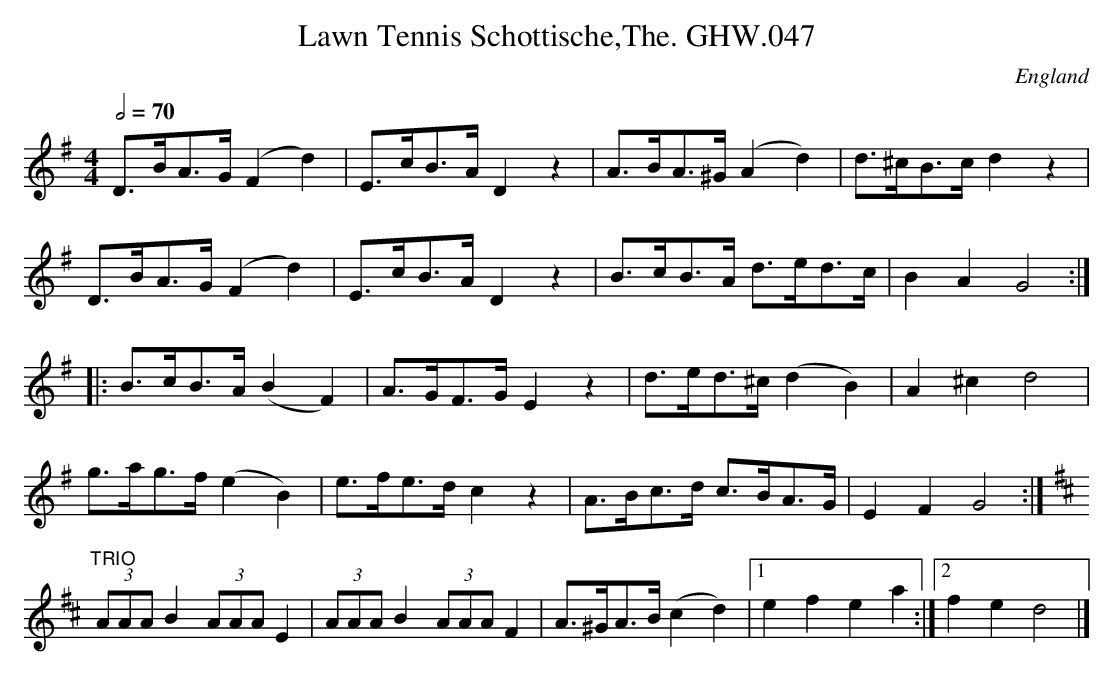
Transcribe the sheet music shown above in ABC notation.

X:1
T:Lawn Tennis Schottische,The. GHW.047
M:4/4
L:1/8
Q:1/2=70
O:England
K:G major
D>BA>G (F2d2)|E>cB>A D2 z2|A>BA>^G (A2 d2)|d>^cB>c d2 z2|!
D>BA>G (F2d2)|E>cB>A D2 z2|B>cB>A d>ed>c|B2A2G4:|!
|:B>cB>A (B2F2)|A>GF>G E2 z2|d>ed>^c (d2B2)|A2 ^c2 d4|!
g>ag>f (e2B2)|e>fe>dc2 z2|A>Bc>d c>BA>G|E2F2 G4:|!
K:D
"^TRIO"(3AAA B2 (3AAA E2|(3AAA B2 (3AAA F2|\
A>^GA>B (c2d2)|1 e2f2e2a2:|2f2e2d4|]
